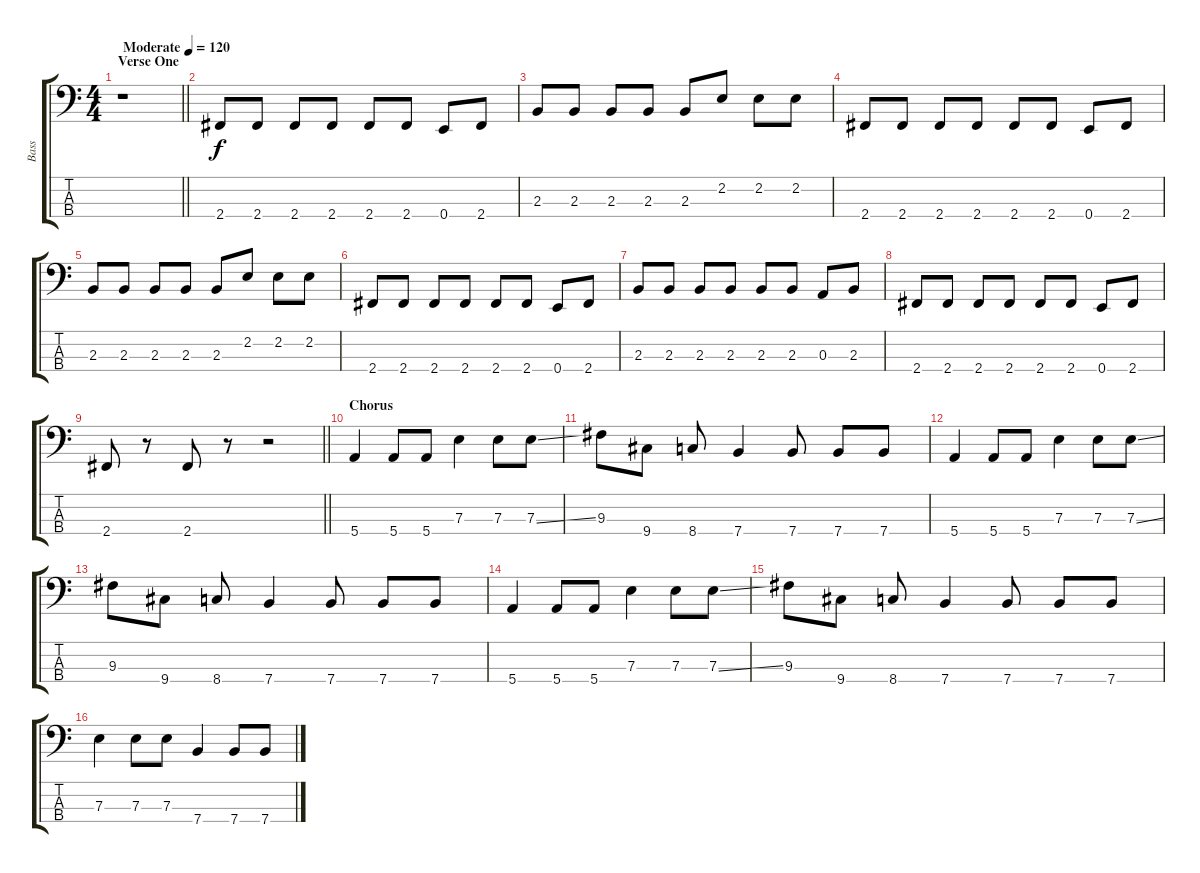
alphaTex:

\track ("Bass" "Bass") {instrument electricbassfinger}
\staff {score tabs}
\tuning (G2 D2 A1 E1) {hide}
\ts (4 4)
\section ("" "Verse One")
\tempo (120 "Moderate")
\clef f4
\barLineRight lightlight
\ks c
r.1{dy f instrument electricbassfinger} |
2.4.8 2.4.8 2.4.8 2.4.8 2.4.8 2.4.8 0.4.8 2.4.8 |
2.3.8 2.3.8 2.3.8 2.3.8 2.3.8 2.2.8 2.2.8 2.2.8 |
2.4.8 2.4.8 2.4.8 2.4.8 2.4.8 2.4.8 0.4.8 2.4.8 |
2.3.8 2.3.8 2.3.8 2.3.8 2.3.8 2.2.8 2.2.8 2.2.8 |
2.4.8 2.4.8 2.4.8 2.4.8 2.4.8 2.4.8 0.4.8 2.4.8 |
2.3.8 2.3.8 2.3.8 2.3.8 2.3.8 2.3.8 0.3.8 2.3.8 |
2.4.8 2.4.8 2.4.8 2.4.8 2.4.8 2.4.8 0.4.8 2.4.8 |
\barLineRight lightlight
2.4.8 r.8 2.4.8 r.8 r.2 |
\section ("" "Chorus")
5.4.4 5.4.8 5.4.8 7.3.4 7.3.8 7.3{ss}.8 |
9.3.8 9.4.8 8.4.8 7.4.4 7.4.8 7.4.8 7.4.8 |
5.4.4 5.4.8 5.4.8 7.3.4 7.3.8 7.3{ss}.8 |
9.3.8 9.4.8 8.4.8 7.4.4 7.4.8 7.4.8 7.4.8 |
5.4.4 5.4.8 5.4.8 7.3.4 7.3.8 7.3{ss}.8 |
9.3.8 9.4.8 8.4.8 7.4.4 7.4.8 7.4.8 7.4.8 |
7.3.4 7.3.8 7.3.8 7.4.4 7.4.8 7.4.8
